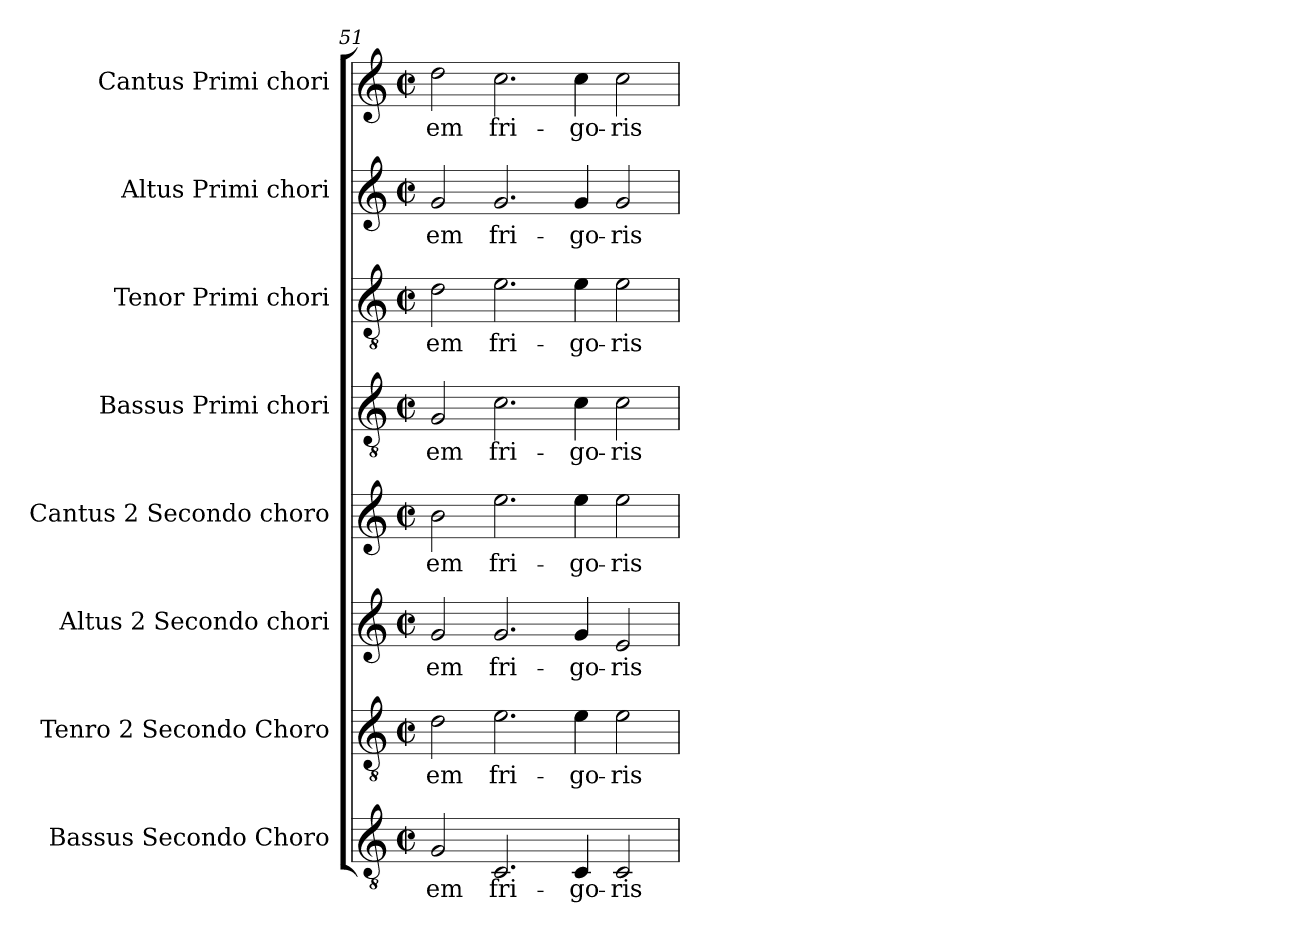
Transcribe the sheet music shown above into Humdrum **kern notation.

**kern	**text	**kern	**text	**kern	**text	**kern	**text	**kern	**text	**kern	**text	**kern	**text	**kern	**text
*part8	*part8	*part7	*part7	*part6	*part6	*part5	*part5	*part4	*part4	*part3	*part3	*part2	*part2	*part1	*part1
*staff8	*staff8	*staff7	*staff7	*staff6	*staff6	*staff5	*staff5	*staff4	*staff4	*staff3	*staff3	*staff2	*staff2	*staff1	*staff1
*I"Bassus  Secondo Choro	*	*I"Tenro 2  Secondo Choro	*	*I"Altus 2  Secondo chori	*	*I"Cantus 2  Secondo choro	*	*I"Bassus  Primi chori	*	*I"Tenor  Primi chori	*	*I"Altus  Primi chori	*	*I"Cantus  Primi chori	*
*I'Ch	*	*I'Ch	*	*I'Ch	*	*I'Ch	*	*I'Ch	*	*I'Ch	*	*I'Ch	*	*I'Ch	*
*clefGv2	*	*clefGv2	*	*clefG2	*	*clefG2	*	*clefGv2	*	*clefGv2	*	*clefG2	*	*clefG2	*
*M2/2	*	*M2/2	*	*M2/2	*	*M2/2	*	*M2/2	*	*M2/2	*	*M2/2	*	*M2/2	*
*met(c|)	*	*met(c|)	*	*met(c|)	*	*met(c|)	*	*met(c|)	*	*met(c|)	*	*met(c|)	*	*met(c|)	*
=51	=51	=51	=51	=51	=51	=51	=51	=51	=51	=51	=51	=51	=51	=51	=51
!	!LO:LY:b:cj	!	!LO:LY:b:cj	!	!LO:LY:b:cj	!	!LO:LY:b:cj	!	!LO:LY:b:cj	!	!LO:LY:b:cj	!	!LO:LY:b:cj	!	!LO:LY:b:cj
2G/	-em	2d\	-em	2g/	-em	2b\	-em	2G/	-em	2d\	-em	2g/	-em	2dd\	-em
!	!LO:LY:b:cj	!	!LO:LY:b:cj	!	!LO:LY:b:cj	!	!LO:LY:b:cj	!	!LO:LY:b:cj	!	!LO:LY:b:cj	!	!LO:LY:b:cj	!	!LO:LY:b:cj
2.C/	fri-	2.e\	fri-	2.g/	fri-	2.ee\	fri-	2.c\	fri-	2.e\	fri-	2.g/	fri-	2.cc\	fri-
!	!LO:LY:b:cj	!	!LO:LY:b:cj	!	!LO:LY:b:cj	!	!LO:LY:b:cj	!	!LO:LY:b:cj	!	!LO:LY:b:cj	!	!LO:LY:b:cj	!	!LO:LY:b:cj
4C/	-go-	4e\	-go-	4g/	-go-	4ee\	-go-	4c\	-go-	4e\	-go-	4g/	-go-	4cc\	-go-
!	!LO:LY:b:cj	!	!LO:LY:b:cj	!	!LO:LY:b:cj	!	!LO:LY:b:cj	!	!LO:LY:b:cj	!	!LO:LY:b:cj	!	!LO:LY:b:cj	!	!LO:LY:b:cj
2C/	-ris	2e\	-ris	2e/	-ris	2ee\	-ris	2c\	-ris	2e\	-ris	2g/	-ris	2cc\	-ris
=	=	=	=	=	=	=	=	=	=	=	=	=	=	=	=
*-	*-	*-	*-	*-	*-	*-	*-	*-	*-	*-	*-	*-	*-	*-	*-
